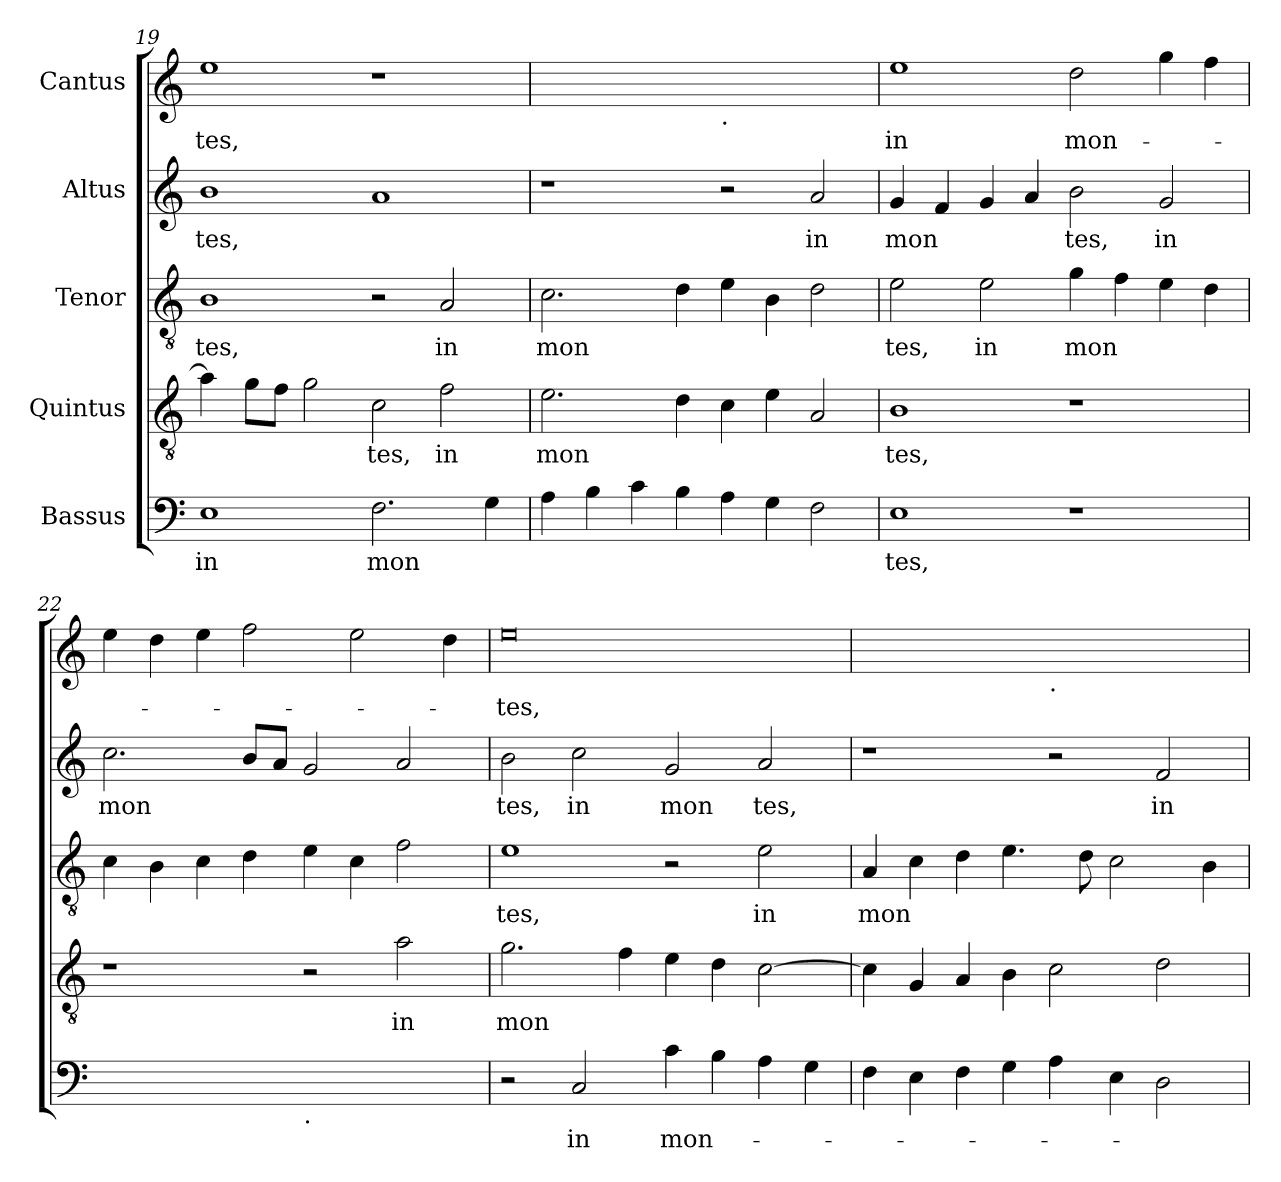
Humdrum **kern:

**kern	**text	**kern	**text	**kern	**text	**kern	**text	**kern	**text
*part5	*part5	*part4	*part4	*part3	*part3	*part2	*part2	*part1	*part1
*staff5	*staff5	*staff4	*staff4	*staff3	*staff3	*staff2	*staff2	*staff1	*staff1
*I"Bassus	*	*I"Quintus	*	*I"Tenor	*	*I"Altus	*	*I"Cantus	*
*clefF4	*	*clefGv2	*	*clefGv2	*	*clefG2	*	*clefG2	*
*k[]	*	*k[]	*	*k[]	*	*k[]	*	*k[]	*
=19	=19	=19	=19	=19	=19	=19	=19	=19	=19
!	!LO:LY:b	!	!	!	!LO:LY:b	!	!LO:LY:b	!	!LO:LY:b
1E	in	4a\]	.	1B	tes,	1b	tes,	1ee	tes,
.	.	8g\L	.	.	.	.	.	.	.
.	.	8f\J	.	.	.	.	.	.	.
.	.	2g\	.	.	.	.	.	.	.
!	!LO:LY:b	!	!LO:LY:b	!	!	!	!	!	!
2.F\	mon	2c\	tes,	2r	.	1a	.	1r	.
!	!	!	!LO:LY:b	!	!LO:LY:b	!	!	!	!
.	.	2f\	in	2A/	in	.	.	.	.
4G\	.	.	.	.	.	.	.	.	.
=20	=20	=20	=20	=20	=20	=20	=20	=20	=20
!	!	!	!LO:LY:b	!	!LO:LY:b	!	!	!	!
4A\	.	2.e\	mon	2.c\	mon	1r	.	1ryy	.
4B\	.	.	.	.	.	.	.	.	.
4c\	.	.	.	.	.	.	.	.	.
4B\	.	4d\	.	4d\	.	.	.	.	.
!	!	!	!	!	!	!	!	!LO:TX:b:t=.	!
4A\	.	4c\	.	4e\	.	2r	.	1ryy	.
4G\	.	4e\	.	4B\	.	.	.	.	.
!	!	!	!	!	!	!	!LO:LY:b	!	!
2F\	.	2A/	.	2d\	.	2a/	in	.	.
=21	=21	=21	=21	=21	=21	=21	=21	=21	=21
!	!LO:LY:b	!	!LO:LY:b	!	!LO:LY:b	!	!LO:LY:b	!	!LO:LY:b
1E	tes,	1B	tes,	2e\	tes,	4g/	mon	1ee	in
.	.	.	.	.	.	4f/	.	.	.
!	!	!	!	!	!LO:LY:b	!	!	!	!
.	.	.	.	2e\	in	4g/	.	.	.
.	.	.	.	.	.	4a/	.	.	.
!	!	!	!	!	!LO:LY:b	!	!LO:LY:b	!	!LO:LY:b
1r	.	1r	.	4g\	mon	2b\	tes,	2dd\	mon-
.	.	.	.	4f\	.	.	.	.	.
!	!	!	!	!	!	!	!LO:LY:b	!	!
.	.	.	.	4e\	.	2g/	in	4gg\	.
.	.	.	.	4d\	.	.	.	4ff\	.
=22	=22	=22	=22	=22	=22	=22	=22	=22	=22
!	!	!	!	!	!	!	!LO:LY:b	!	!
1ryy	.	1r	.	4c\	.	2.cc\	mon	4ee\	.
.	.	.	.	4B\	.	.	.	4dd\	.
.	.	.	.	4c\	.	.	.	4ee\	.
.	.	.	.	4d\	.	8b/L	.	2ff\	.
.	.	.	.	.	.	8a/J	.	.	.
!LO:TX:b:t=.	!	!	!	!	!	!	!	!	!
1ryy	.	2r	.	4e\	.	2g/	.	.	.
.	.	.	.	4c\	.	.	.	2ee\	.
!	!	!	!LO:LY:b	!	!	!	!	!	!
.	.	2a\	in	2f\	.	2a/	.	.	.
.	.	.	.	.	.	.	.	4dd\	.
!!LO:LB:g=z
=23	=23	=23	=23	=23	=23	=23	=23	=23	=23
!	!	!	!LO:LY:b	!	!LO:LY:b	!	!LO:LY:b	!	!LO:LY:b
2r	.	2.g\	mon	1e	tes,	2b\	tes,	0ee	-tes,
!	!LO:LY:b	!	!	!	!	!	!LO:LY:b	!	!
2C/	in	.	.	.	.	2cc\	in	.	.
.	.	4f\	.	.	.	.	.	.	.
!	!LO:LY:b	!	!	!	!	!	!LO:LY:b	!	!
4c\	mon-	4e\	.	2r	.	2g/	mon	.	.
4B\	.	4d\	.	.	.	.	.	.	.
!	!	!	!	!	!LO:LY:b	!	!LO:LY:b	!	!
4A\	.	[>2c\	.	2e\	in	2a/	tes,	.	.
4G\	.	.	.	.	.	.	.	.	.
=24	=24	=24	=24	=24	=24	=24	=24	=24	=24
!	!	!	!	!	!LO:LY:b	!	!	!	!
4F\	.	4c\]	.	4A/	mon	1r	.	1ryy	.
4E\	.	4G/	.	4c\	.	.	.	.	.
4F\	.	4A/	.	4d\	.	.	.	.	.
4G\	.	4B\	.	4.e\	.	.	.	.	.
!	!	!	!	!	!	!	!	!LO:TX:b:t=.	!
4A\	.	2c\	.	.	.	2r	.	1ryy	.
.	.	.	.	8d\	.	.	.	.	.
4E\	.	.	.	2c\	.	.	.	.	.
!	!	!	!	!	!	!	!LO:LY:b	!	!
2D\	.	2d\	.	.	.	2f/	in	.	.
.	.	.	.	4B\	.	.	.	.	.
=	=	=	=	=	=	=	=	=	=
*-	*-	*-	*-	*-	*-	*-	*-	*-	*-
